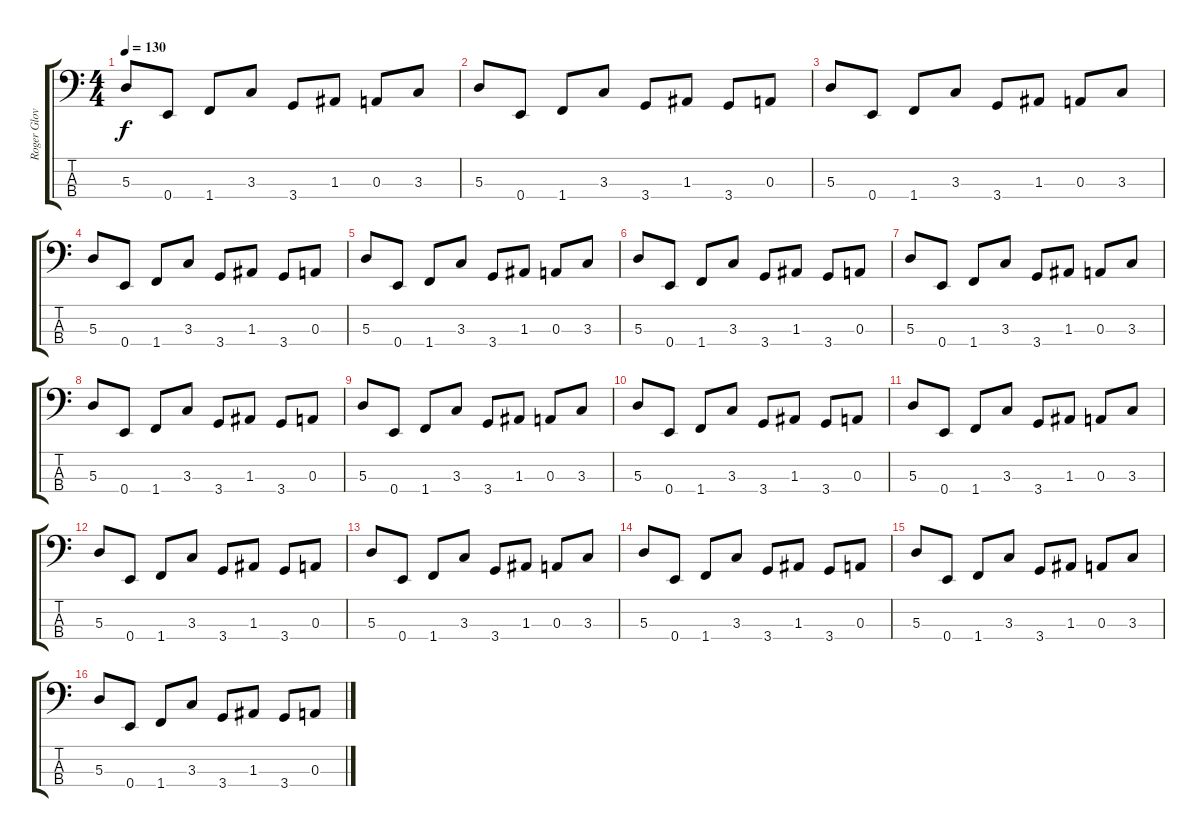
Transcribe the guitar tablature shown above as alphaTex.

\track ("Roger Glover" "Roger Glov") {instrument electricbassfinger}
\staff {score tabs}
\tuning (G2 D2 A1 E1) {hide}
\ts (4 4)
\tempo 130
\clef f4
\ks c
5.3.8{dy f} 0.4.8 1.4.8 3.3.8 3.4.8 1.3.8 0.3.8 3.3.8 |
5.3.8 0.4.8 1.4.8 3.3.8 3.4.8 1.3.8 3.4.8 0.3.8 |
5.3.8 0.4.8 1.4.8 3.3.8 3.4.8 1.3.8 0.3.8 3.3.8 |
5.3.8 0.4.8 1.4.8 3.3.8 3.4.8 1.3.8 3.4.8 0.3.8 |
5.3.8 0.4.8 1.4.8 3.3.8 3.4.8 1.3.8 0.3.8 3.3.8 |
5.3.8 0.4.8 1.4.8 3.3.8 3.4.8 1.3.8 3.4.8 0.3.8 |
5.3.8 0.4.8 1.4.8 3.3.8 3.4.8 1.3.8 0.3.8 3.3.8 |
5.3.8 0.4.8 1.4.8 3.3.8 3.4.8 1.3.8 3.4.8 0.3.8 |
5.3.8 0.4.8 1.4.8 3.3.8 3.4.8 1.3.8 0.3.8 3.3.8 |
5.3.8 0.4.8 1.4.8 3.3.8 3.4.8 1.3.8 3.4.8 0.3.8 |
5.3.8 0.4.8 1.4.8 3.3.8 3.4.8 1.3.8 0.3.8 3.3.8 |
5.3.8 0.4.8 1.4.8 3.3.8 3.4.8 1.3.8 3.4.8 0.3.8 |
5.3.8 0.4.8 1.4.8 3.3.8 3.4.8 1.3.8 0.3.8 3.3.8 |
5.3.8 0.4.8 1.4.8 3.3.8 3.4.8 1.3.8 3.4.8 0.3.8 |
5.3.8 0.4.8 1.4.8 3.3.8 3.4.8 1.3.8 0.3.8 3.3.8 |
5.3.8 0.4.8 1.4.8 3.3.8 3.4.8 1.3.8 3.4.8 0.3.8
